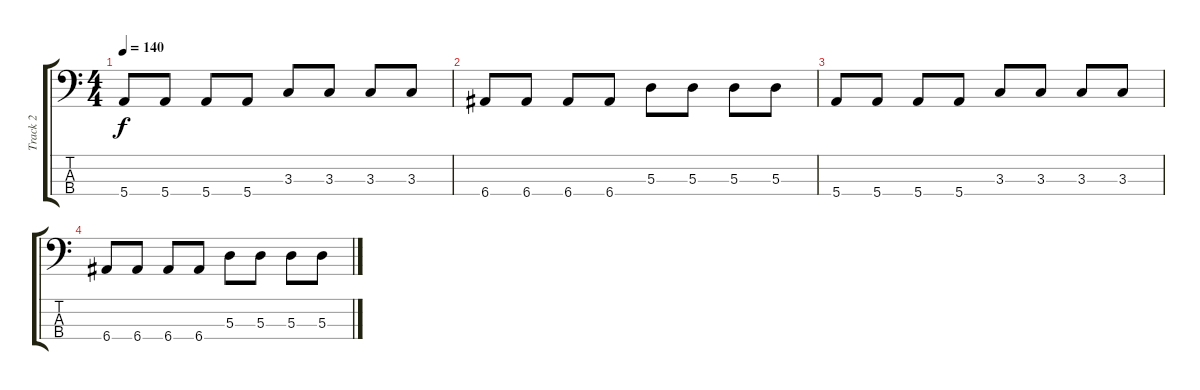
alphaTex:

\track ("Track 2" "Track 2") {instrument electricbassfinger}
\staff {score tabs}
\tuning (G2 D2 A1 E1) {hide}
\ts (4 4)
\tempo 140
\clef f4
\ks c
5.4.8{dy f} 5.4.8 5.4.8 5.4.8 3.3.8 3.3.8 3.3.8 3.3.8 |
6.4.8 6.4.8 6.4.8 6.4.8 5.3.8 5.3.8 5.3.8 5.3.8 |
5.4.8 5.4.8 5.4.8 5.4.8 3.3.8 3.3.8 3.3.8 3.3.8 |
6.4.8 6.4.8 6.4.8 6.4.8 5.3.8 5.3.8 5.3.8 5.3.8
